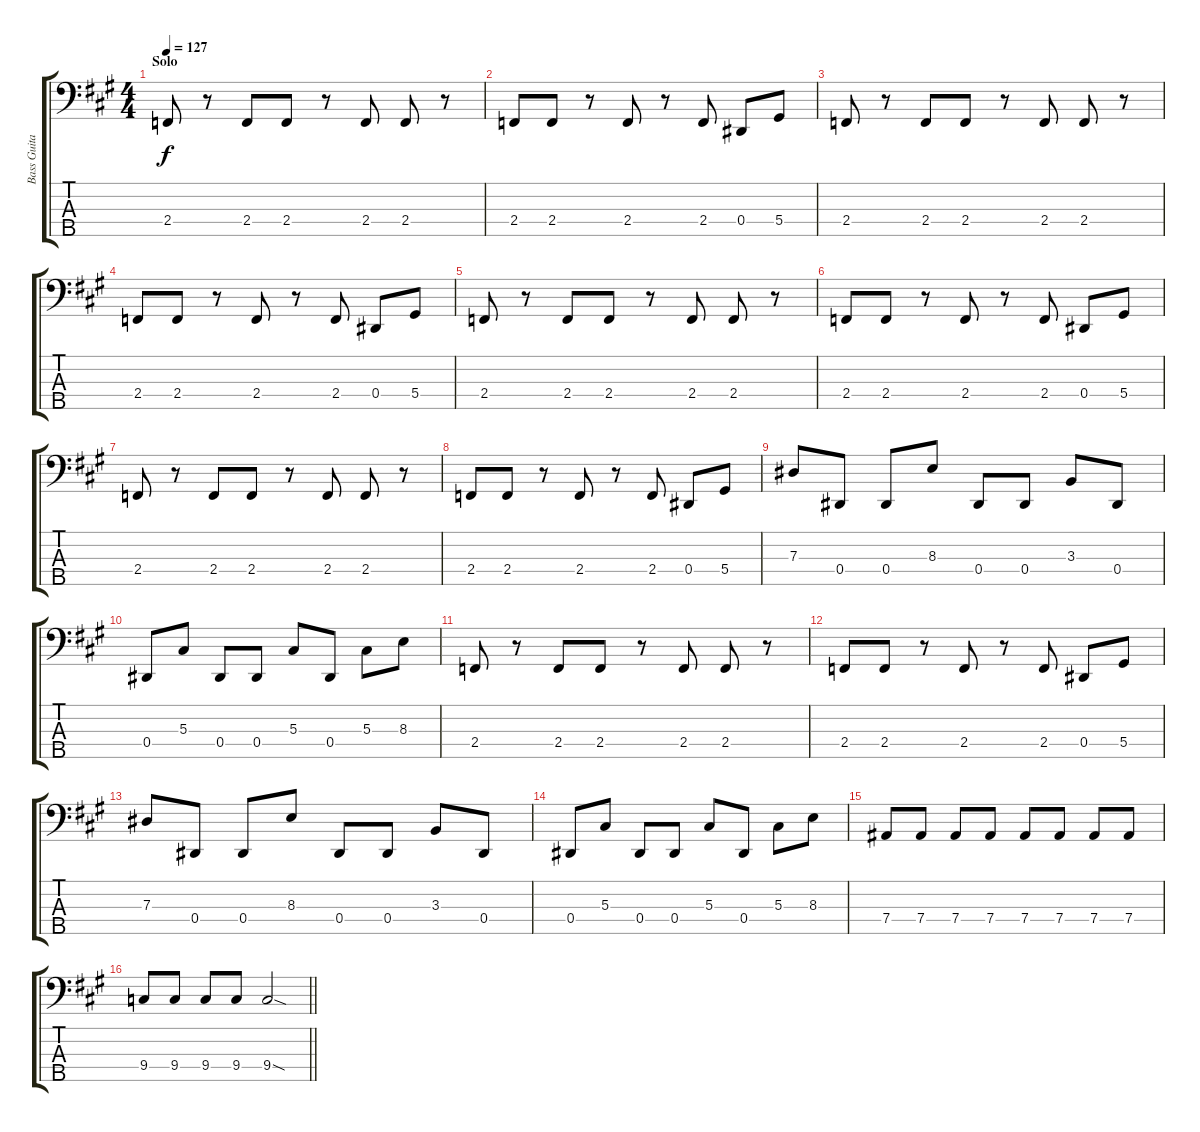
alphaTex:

\track ("Bass Guitar" "Bass Guita") {instrument electricbasspick}
\staff {score tabs}
\tuning (Gb2 Db2 Ab1 Eb1 Bb0) {hide}
\ts (4 4)
\section ("" "Solo")
\tempo 127
\clef f4
\ks a
2.4.8{dy f} r.8 2.4.8 2.4.8 r.8 2.4.8 2.4.8 r.8 |
2.4.8 2.4.8 r.8 2.4.8 r.8 2.4.8 0.4.8 5.4.8 |
2.4.8 r.8 2.4.8 2.4.8 r.8 2.4.8 2.4.8 r.8 |
2.4.8 2.4.8 r.8 2.4.8 r.8 2.4.8 0.4.8 5.4.8 |
2.4.8 r.8 2.4.8 2.4.8 r.8 2.4.8 2.4.8 r.8 |
2.4.8 2.4.8 r.8 2.4.8 r.8 2.4.8 0.4.8 5.4.8 |
2.4.8 r.8 2.4.8 2.4.8 r.8 2.4.8 2.4.8 r.8 |
2.4.8 2.4.8 r.8 2.4.8 r.8 2.4.8 0.4.8 5.4.8 |
7.3.8 0.4.8 0.4.8 8.3.8 0.4.8 0.4.8 3.3.8 0.4.8 |
0.4.8 5.3.8 0.4.8 0.4.8 5.3.8 0.4.8 5.3.8 8.3.8 |
2.4.8 r.8 2.4.8 2.4.8 r.8 2.4.8 2.4.8 r.8 |
2.4.8 2.4.8 r.8 2.4.8 r.8 2.4.8 0.4.8 5.4.8 |
7.3.8 0.4.8 0.4.8 8.3.8 0.4.8 0.4.8 3.3.8 0.4.8 |
0.4.8 5.3.8 0.4.8 0.4.8 5.3.8 0.4.8 5.3.8 8.3.8 |
7.4.8 7.4.8 7.4.8 7.4.8 7.4.8 7.4.8 7.4.8 7.4.8 |
\barLineRight lightlight
9.4.8 9.4.8 9.4.8 9.4.8 9.4{sod}.2
